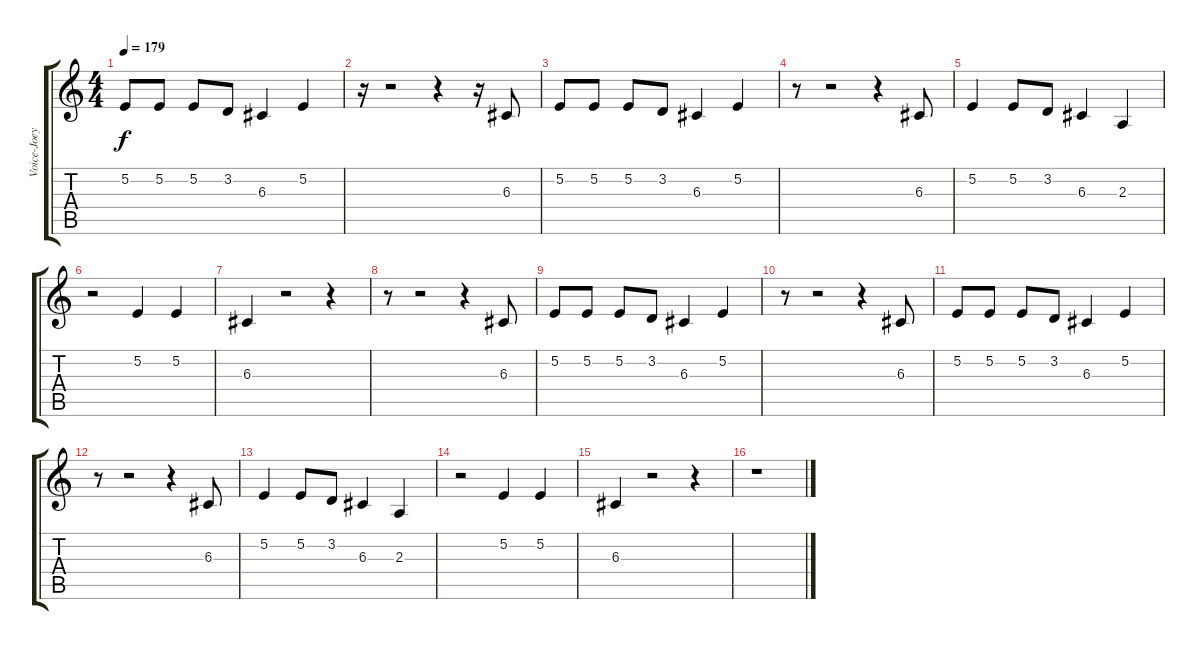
\track ("Voice-Joey Ramone" "Voice-Joey") {instrument lead6voice}
\staff {score tabs}
\tuning (E4 B3 G3 D3 A2 E2) {hide}
\ts (4 4)
\tempo 179
\clef g2
\ks c
5.2.8{dy f} 5.2.8 5.2.8 3.2.8 6.3.4 5.2.4 |
r.16 r.2 r.4 r.16 6.3.8 |
5.2.8 5.2.8 5.2.8 3.2.8 6.3.4 5.2.4 |
r.8 r.2 r.4 6.3.8 |
5.2.4 5.2.8 3.2.8 6.3.4 2.3.4 |
r.2 5.2.4 5.2.4 |
6.3.4 r.2 r.4 |
r.8 r.2 r.4 6.3.8 |
5.2.8 5.2.8 5.2.8 3.2.8 6.3.4 5.2.4 |
r.8 r.2 r.4 6.3.8 |
5.2.8 5.2.8 5.2.8 3.2.8 6.3.4 5.2.4 |
r.8 r.2 r.4 6.3.8 |
5.2.4 5.2.8 3.2.8 6.3.4 2.3.4 |
r.2 5.2.4 5.2.4 |
6.3.4 r.2 r.4 |
r.1
